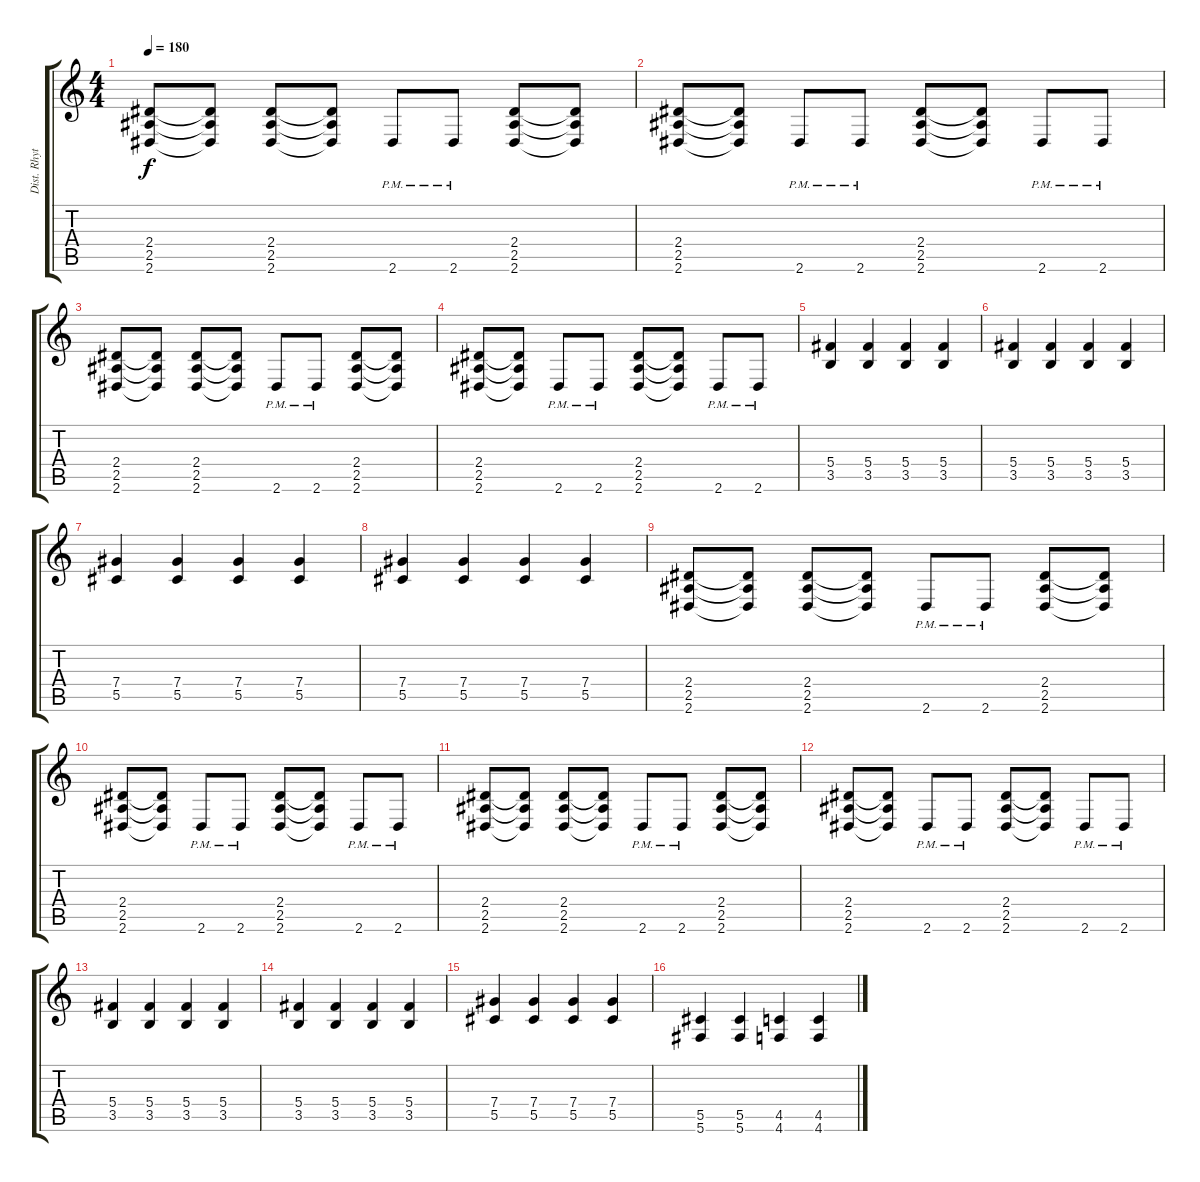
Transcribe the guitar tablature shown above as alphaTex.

\track ("Dist. Rhytm Guitar [R]" "Dist. Rhyt") {instrument distortionguitar}
\staff {score tabs}
\tuning (Eb4 Bb3 Gb3 Db3 Ab2 Db2) {hide}
\ts (4 4)
\tempo 180
\clef g2
\ks c
(2.4 2.5 2.6).8{dy f} (2.4{t} 2.5{t} 2.6{t}).8 (2.4 2.5 2.6).8 (2.4{t} 2.5{t} 2.6{t}).8 2.6{pm}.8 2.6{pm}.8 (2.4 2.5 2.6).8 (2.4{t} 2.5{t} 2.6{t}).8 |
(2.4 2.5 2.6).8 (2.4{t} 2.5{t} 2.6{t}).8 2.6{pm}.8 2.6{pm}.8 (2.4 2.5 2.6).8 (2.4{t} 2.5{t} 2.6{t}).8 2.6{pm}.8 2.6{pm}.8 |
(2.4 2.5 2.6).8 (2.4{t} 2.5{t} 2.6{t}).8 (2.4 2.5 2.6).8 (2.4{t} 2.5{t} 2.6{t}).8 2.6{pm}.8 2.6{pm}.8 (2.4 2.5 2.6).8 (2.4{t} 2.5{t} 2.6{t}).8 |
(2.4 2.5 2.6).8 (2.4{t} 2.5{t} 2.6{t}).8 2.6{pm}.8 2.6{pm}.8 (2.4 2.5 2.6).8 (2.4{t} 2.5{t} 2.6{t}).8 2.6{pm}.8 2.6{pm}.8 |
(5.4 3.5).4 (5.4 3.5).4 (5.4 3.5).4 (5.4 3.5).4 |
(5.4 3.5).4 (5.4 3.5).4 (5.4 3.5).4 (5.4 3.5).4 |
(7.4 5.5).4 (7.4 5.5).4 (7.4 5.5).4 (7.4 5.5).4 |
(7.4 5.5).4 (7.4 5.5).4 (7.4 5.5).4 (7.4 5.5).4 |
(2.4 2.5 2.6).8 (2.4{t} 2.5{t} 2.6{t}).8 (2.4 2.5 2.6).8 (2.4{t} 2.5{t} 2.6{t}).8 2.6{pm}.8 2.6{pm}.8 (2.4 2.5 2.6).8 (2.4{t} 2.5{t} 2.6{t}).8 |
(2.4 2.5 2.6).8 (2.4{t} 2.5{t} 2.6{t}).8 2.6{pm}.8 2.6{pm}.8 (2.4 2.5 2.6).8 (2.4{t} 2.5{t} 2.6{t}).8 2.6{pm}.8 2.6{pm}.8 |
(2.4 2.5 2.6).8 (2.4{t} 2.5{t} 2.6{t}).8 (2.4 2.5 2.6).8 (2.4{t} 2.5{t} 2.6{t}).8 2.6{pm}.8 2.6{pm}.8 (2.4 2.5 2.6).8 (2.4{t} 2.5{t} 2.6{t}).8 |
(2.4 2.5 2.6).8 (2.4{t} 2.5{t} 2.6{t}).8 2.6{pm}.8 2.6{pm}.8 (2.4 2.5 2.6).8 (2.4{t} 2.5{t} 2.6{t}).8 2.6{pm}.8 2.6{pm}.8 |
(5.4 3.5).4 (5.4 3.5).4 (5.4 3.5).4 (5.4 3.5).4 |
(5.4 3.5).4 (5.4 3.5).4 (5.4 3.5).4 (5.4 3.5).4 |
(7.4 5.5).4 (7.4 5.5).4 (7.4 5.5).4 (7.4 5.5).4 |
(5.5 5.6).4 (5.5 5.6).4 (4.5 4.6).4 (4.5 4.6).4
